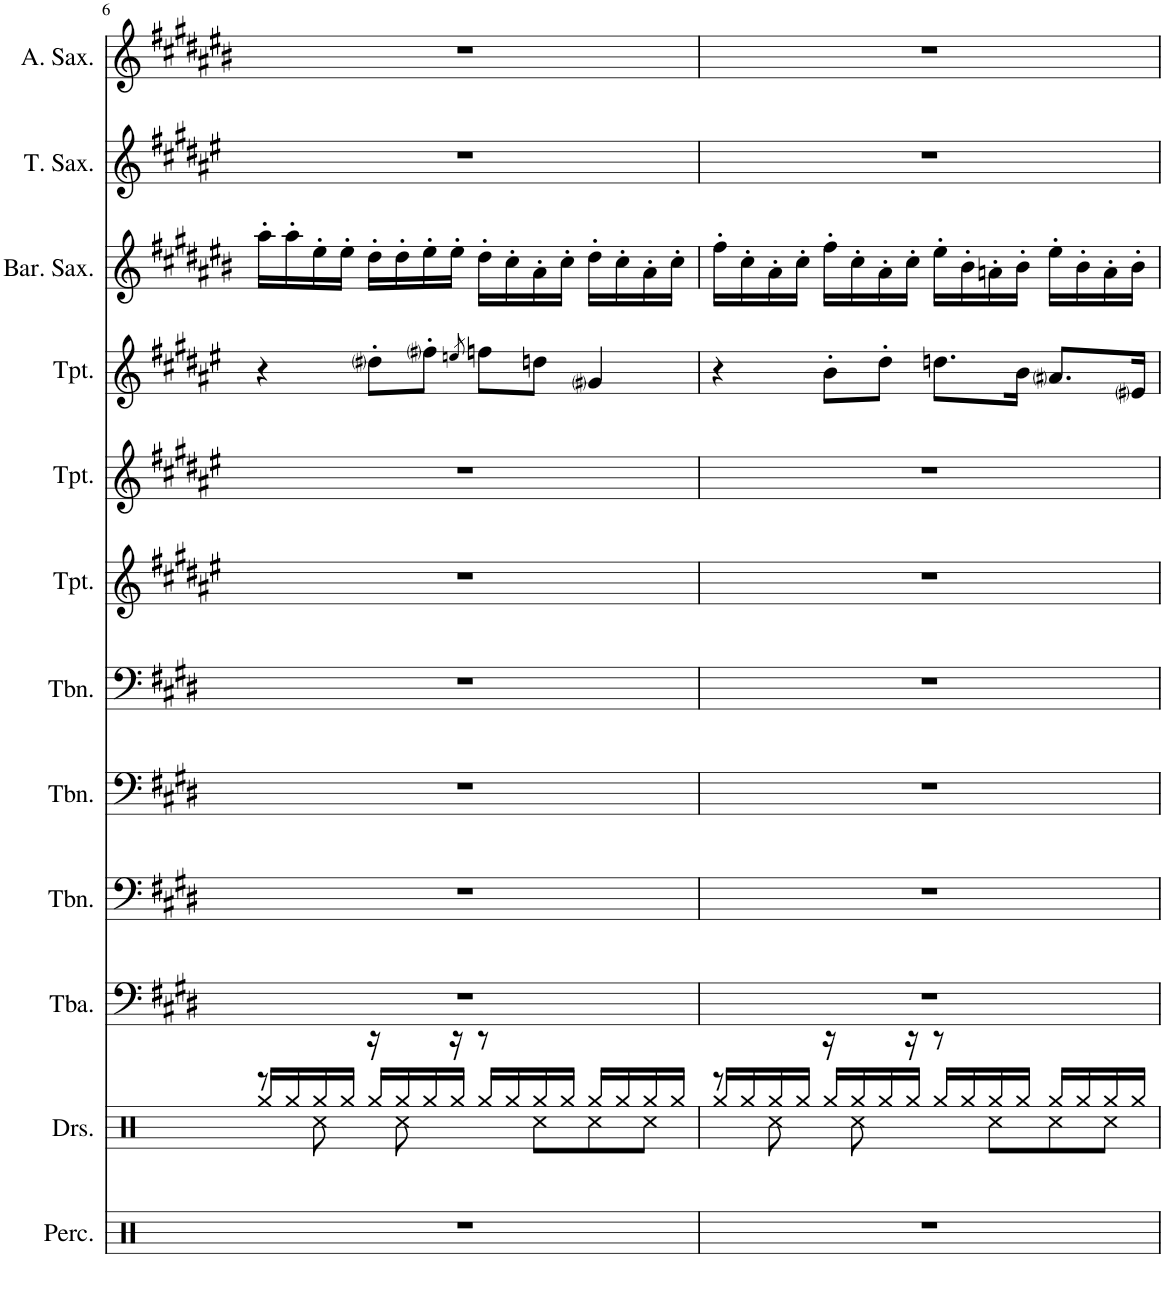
**kern	**kern	**kern	**kern	**kern	**kern	**kern	**kern	**kern	**kern	**kern	**kern
*part12	*part11	*part10	*part9	*part8	*part7	*part6	*part5	*part4	*part3	*part2	*part1
*staff12	*staff11	*staff10	*staff9	*staff8	*staff7	*staff6	*staff5	*staff4	*staff3	*staff2	*staff1
*I"Percussion	*I"Drumset	*I"Tuba	*I"Trombone	*I"Trombone	*I"Trombone	*I"Trumpet	*I"Trumpet	*I"Trumpet	*I"Baritone Saxophone	*I"Tenor Saxophone	*I"Alto Saxophone
*I'Perc.	*I'Drs.	*I'Tba.	*I'Tbn.	*I'Tbn.	*I'Tbn.	*I'Tpt.	*I'Tpt.	*I'Tpt.	*I'Bar. Sax.	*I'T. Sax.	*I'A. Sax.
!!LO:PB:g=z
*clefX	*clefX	*clefF4	*clefF4	*clefF4	*clefF4	*clefG2	*clefG2	*clefG2	*clefG2	*clefG2	*clefG2
*	*	*	*	*	*	*Trd1c2	*Trd1c2	*Trd1c2	*Trd12c21	*Trd8c14	*Trd5c9
*k[]	*k[]	*k[f#c#g#d#]	*k[f#c#g#d#]	*k[f#c#g#d#]	*k[f#c#g#d#]	*k[f#c#g#d#a#e#]	*k[f#c#g#d#a#e#]	*k[f#c#g#d#a#e#]	*k[f#c#g#d#a#e#b#]	*k[f#c#g#d#a#e#]	*k[f#c#g#d#a#e#b#]
*M4/4	*M4/4	*M4/4	*M4/4	*M4/4	*M4/4	*M4/4	*M4/4	*M4/4	*M4/4	*M4/4	*M4/4
=6	=6	=6	=6	=6	=6	=6	=6	=6	=6	=6	=6
*	*^	*	*	*	*	*	*	*	*	*	*
1r	8r	16Rgg/LL	1r	1r	1r	1r	1r	1r	4r	16aa#'\LL	1r	1r
.	.	16Rgg/	.	.	.	.	.	.	.	16aa#'\	.	.
.	8Rcc\	16Rgg/	.	.	.	.	.	.	.	16ee#'\	.	.
.	.	16Rgg/JJ	.	.	.	.	.	.	.	16ee#'\JJ	.	.
.	16r	16Rgg/LL	.	.	.	.	.	.	8dd#i'\L	16dd#'\LL	.	.
.	8Rcc\	16Rgg/	.	.	.	.	.	.	.	16dd#'\	.	.
.	.	16Rgg/	.	.	.	.	.	.	8ff#i'\J	16ee#'\	.	.
.	16r	16Rgg/JJ	.	.	.	.	.	.	.	16ee#'\JJ	.	.
.	.	.	.	.	.	.	.	.	8qeen/	.	.	.
.	8r	16Rgg/LL	.	.	.	.	.	.	8ffn\L	16dd#'\LL	.	.
.	.	16Rgg/	.	.	.	.	.	.	.	16cc#'\	.	.
.	8Rcc\L	16Rgg/	.	.	.	.	.	.	8ddn\J	16a#'\	.	.
.	.	16Rgg/JJ	.	.	.	.	.	.	.	16cc#'\JJ	.	.
.	8Rcc\	16Rgg/LL	.	.	.	.	.	.	4g#i/	16dd#'\LL	.	.
.	.	16Rgg/	.	.	.	.	.	.	.	16cc#'\	.	.
.	8Rcc\J	16Rgg/	.	.	.	.	.	.	.	16a#'\	.	.
.	.	16Rgg/JJ	.	.	.	.	.	.	.	16cc#'\JJ	.	.
=7	=7	=7	=7	=7	=7	=7	=7	=7	=7	=7	=7	=7
1r	8r	16Rgg/LL	1r	1r	1r	1r	1r	1r	4r	16ff#'\LL	1r	1r
.	.	16Rgg/	.	.	.	.	.	.	.	16cc#'\	.	.
.	8Rcc\	16Rgg/	.	.	.	.	.	.	.	16a#'\	.	.
.	.	16Rgg/JJ	.	.	.	.	.	.	.	16cc#'\JJ	.	.
.	16r	16Rgg/LL	.	.	.	.	.	.	8b'\L	16ff#'\LL	.	.
.	8Rcc\	16Rgg/	.	.	.	.	.	.	.	16cc#'\	.	.
.	.	16Rgg/	.	.	.	.	.	.	8dd#'\J	16a#'\	.	.
.	16r	16Rgg/JJ	.	.	.	.	.	.	.	16cc#'\JJ	.	.
.	8r	16Rgg/LL	.	.	.	.	.	.	8.ddn\L	16ee#'\LL	.	.
.	.	16Rgg/	.	.	.	.	.	.	.	16b#'\	.	.
.	8Rcc\L	16Rgg/	.	.	.	.	.	.	.	16an'\	.	.
.	.	16Rgg/JJ	.	.	.	.	.	.	16b\Jk	16b#'\JJ	.	.
.	8Rcc\	16Rgg/LL	.	.	.	.	.	.	8.a#i/L	16ee#'\LL	.	.
.	.	16Rgg/	.	.	.	.	.	.	.	16b#'\	.	.
.	8Rcc\J	16Rgg/	.	.	.	.	.	.	.	16a'\	.	.
.	.	16Rgg/JJ	.	.	.	.	.	.	16e#i/Jk	16b#'\JJ	.	.
*	*v	*v	*	*	*	*	*	*	*	*	*	*
=	=	=	=	=	=	=	=	=	=	=	=
*-	*-	*-	*-	*-	*-	*-	*-	*-	*-	*-	*-
